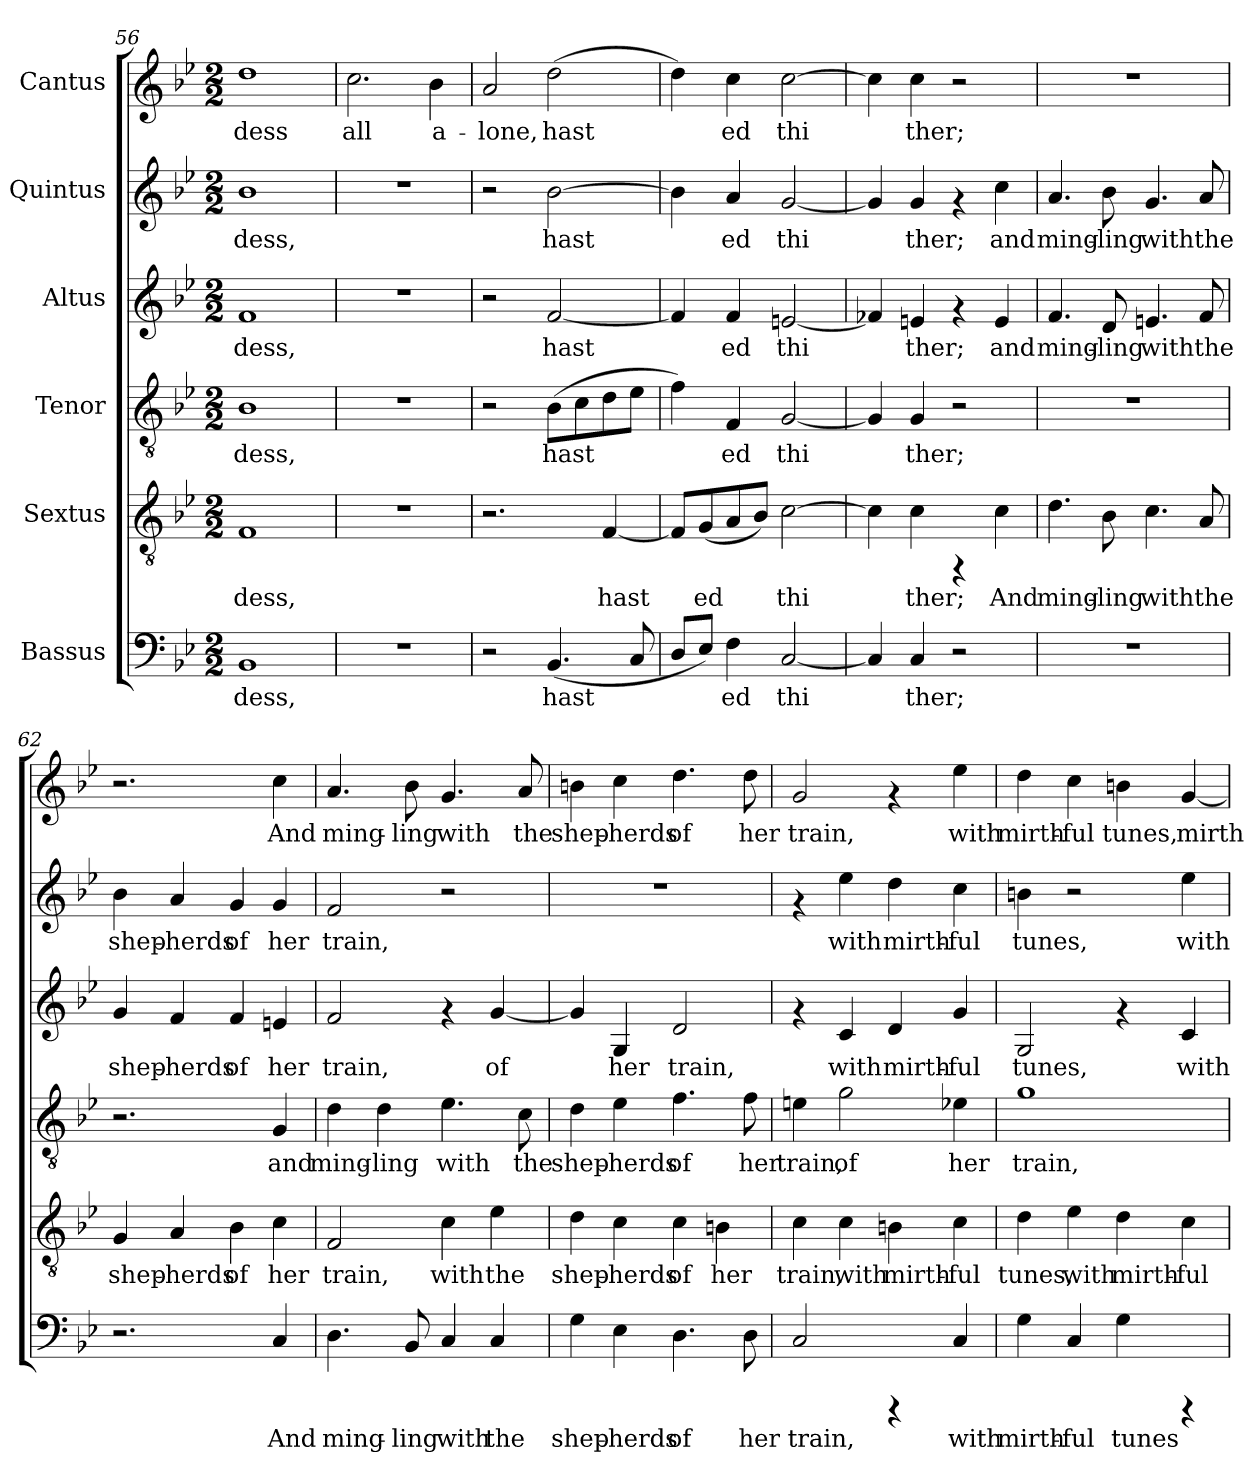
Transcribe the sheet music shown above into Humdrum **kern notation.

**kern	**text	**kern	**text	**kern	**text	**kern	**text	**kern	**text	**kern	**text
*part6	*part6	*part5	*part5	*part4	*part4	*part3	*part3	*part2	*part2	*part1	*part1
*staff6	*staff6	*staff5	*staff5	*staff4	*staff4	*staff3	*staff3	*staff2	*staff2	*staff1	*staff1
*I"Bassus	*	*I"Sextus	*	*I"Tenor	*	*I"Altus	*	*I"Quintus	*	*I"Cantus	*
*clefF4	*	*clefGv2	*	*clefGv2	*	*clefG2	*	*clefG2	*	*clefG2	*
*k[b-e-]	*	*k[b-e-]	*	*k[b-e-]	*	*k[b-e-]	*	*k[b-e-]	*	*k[b-e-]	*
*B-:	*	*B-:	*	*B-:	*	*B-:	*	*B-:	*	*B-:	*
*M2/2	*	*M2/2	*	*M2/2	*	*M2/2	*	*M2/2	*	*M2/2	*
=56	=56	=56	=56	=56	=56	=56	=56	=56	=56	=56	=56
!	!LO:LY:b:cj	!	!LO:LY:b:cj	!	!LO:LY:b:cj	!	!LO:LY:b:cj	!	!LO:LY:b:cj	!	!LO:LY:b:cj
1BB-	-dess,	1F	-dess,	1B-	-dess,	1f	-dess,	1b-	-dess,	1dd	-dess
!!LO:LB:g=z
=57	=57	=57	=57	=57	=57	=57	=57	=57	=57	=57	=57
!	!	!	!	!	!	!	!	!	!	!	!LO:LY:b:cj
1r	.	1r	.	1r	.	1r	.	1r	.	2.cc\	all
!	!	!	!	!	!	!	!	!	!	!	!LO:LY:b:cj
.	.	.	.	.	.	.	.	.	.	4b-\	a-
=58	=58	=58	=58	=58	=58	=58	=58	=58	=58	=58	=58
!	!	!	!	!	!	!	!	!	!	!	!LO:LY:b:cj
2r	.	2.r	.	2r	.	2r	.	2r	.	2a/	-lone,
!	!LO:LY:b:cj	!	!	!	!LO:LY:b:cj	!	!LO:LY:b:cj	!	!LO:LY:b:cj	!	!LO:LY:b:cj
(<4.BB-/	hast-	.	.	(>8B-\L	hast-	[<2f/	hast-	[>2b-\	hast-	(>2dd\	hast-
!	!	!	!	!	!LO:LY:b:cj	!	!	!	!	!	!
.	.	.	.	8c\	--	.	.	.	.	.	.
!	!	!	!LO:LY:b:cj	!	!LO:LY:b:cj	!	!	!	!	!	!
.	.	[<4F/	hast-	8d\	--	.	.	.	.	.	.
!	!LO:LY:b:cj	!	!	!	!LO:LY:b:cj	!	!	!	!	!	!
8C/	--	.	.	8e-\J	--	.	.	.	.	.	.
=59	=59	=59	=59	=59	=59	=59	=59	=59	=59	=59	=59
!	!LO:LY:b:cj	!	!LO:LY:b:cj	!	!LO:LY:b:cj	!	!LO:LY:b:cj	!	!LO:LY:b:cj	!	!LO:LY:b:cj
8D/L	-	8F/L]	-	4f\)	-	4f/]	-	4b-\]	-	4dd\)	-
!	!LO:LY:b:cj	!	!LO:LY:b:cj	!	!	!	!	!	!	!	!
8E-/J)	.	(<8G/	ed	.	.	.	.	.	.	.	.
!	!LO:LY:b:cj	!	!LO:LY:b:cj	!	!LO:LY:b:cj	!	!LO:LY:b:cj	!	!LO:LY:b:cj	!	!LO:LY:b:cj
4F\	ed	8A/	.	4F/	ed	4f/	ed	4a/	ed	4cc\	ed
!	!	!	!LO:LY:b:cj	!	!	!	!	!	!	!	!
.	.	8B-/J)	.	.	.	.	.	.	.	.	.
!	!LO:LY:b:cj	!	!LO:LY:b:cj	!	!LO:LY:b:cj	!	!LO:LY:b:cj	!	!LO:LY:b:cj	!	!LO:LY:b:cj
[<2C/	thi-	[>2c\	thi-	[<2G/	thi-	[<2en/	thi-	[<2g/	thi-	[>2cc\	thi-
=60	=60	=60	=60	=60	=60	=60	=60	=60	=60	=60	=60
!	!LO:LY:b:cj	!	!LO:LY:b:cj	!	!LO:LY:b:cj	!	!LO:LY:b:cj	!	!LO:LY:b:cj	!	!LO:LY:b:cj
4C/]	-	4c\]	-	4G/]	-	4f-X/]	-	4g/]	-	4cc\]	-
!	!LO:LY:b:cj	!	!LO:LY:b:cj	!	!LO:LY:b:cj	!	!LO:LY:b:cj	!	!LO:LY:b:cj	!	!LO:LY:b:cj
4C/	ther;	4c\	ther;	4G/	ther;	4en/	ther;	4g/	ther;	4cc\	ther;
2r	.	4rFF	.	2r	.	4rf	.	4rf	.	2r	.
!	!	!	!LO:LY:b:cj	!	!	!	!LO:LY:b:cj	!	!LO:LY:b:cj	!	!
.	.	4c\	And	.	.	4e/	and	4cc\	and	.	.
=61	=61	=61	=61	=61	=61	=61	=61	=61	=61	=61	=61
!	!	!	!LO:LY:b:cj	!	!	!	!LO:LY:b:cj	!	!LO:LY:b:cj	!	!
1r	.	4.d\	ming-	1r	.	4.f/	ming-	4.a/	ming-	1r	.
!	!	!	!LO:LY:b:cj	!	!	!	!LO:LY:b:cj	!	!LO:LY:b:cj	!	!
.	.	8B-\	-ling	.	.	8d/	-ling	8b-\	-ling	.	.
!	!	!	!LO:LY:b:cj	!	!	!	!LO:LY:b:cj	!	!LO:LY:b:cj	!	!
.	.	4.c\	with	.	.	4.en/	with	4.g/	with	.	.
!	!	!	!LO:LY:b:cj	!	!	!	!LO:LY:b:cj	!	!LO:LY:b:cj	!	!
.	.	8A/	the	.	.	8f/	the	8a/	the	.	.
!!LO:PB:g=z
=62	=62	=62	=62	=62	=62	=62	=62	=62	=62	=62	=62
!	!	!	!LO:LY:b:cj	!	!	!	!LO:LY:b:cj	!	!LO:LY:b:cj	!	!
2.r	.	4G/	shep-	2.r	.	4g/	shep-	4b-\	shep-	2.r	.
!	!	!	!LO:LY:b:cj	!	!	!	!LO:LY:b:cj	!	!LO:LY:b:cj	!	!
.	.	4A/	-herds	.	.	4f/	-herds	4a/	-herds	.	.
!	!	!	!LO:LY:b:cj	!	!	!	!LO:LY:b:cj	!	!LO:LY:b:cj	!	!
.	.	4B-\	of	.	.	4f/	of	4g/	of	.	.
!	!LO:LY:b:cj	!	!LO:LY:b:cj	!	!LO:LY:b:cj	!	!LO:LY:b:cj	!	!LO:LY:b:cj	!	!LO:LY:b:cj
4C/	And	4c\	her	4G/	and	4en/	her	4g/	her	4cc\	And
=63	=63	=63	=63	=63	=63	=63	=63	=63	=63	=63	=63
!	!LO:LY:b:cj	!	!LO:LY:b:cj	!	!LO:LY:b:cj	!	!LO:LY:b:cj	!	!LO:LY:b:cj	!	!LO:LY:b:cj
4.D\	ming-	2F/	train,	4d\	ming-	2f/	train,	2f/	train,	4.a/	ming-
!	!	!	!	!	!LO:LY:b:cj	!	!	!	!	!	!
.	.	.	.	4d\	-ling	.	.	.	.	.	.
!	!LO:LY:b:cj	!	!	!	!	!	!	!	!	!	!LO:LY:b:cj
8BB-/	-ling	.	.	.	.	.	.	.	.	8b-\	-ling
!	!LO:LY:b:cj	!	!LO:LY:b:cj	!	!LO:LY:b:cj	!	!	!	!	!	!LO:LY:b:cj
4C/	with	4c\	with	4.e-\	with	4rf	.	2r	.	4.g/	with
!	!LO:LY:b:cj	!	!LO:LY:b:cj	!	!	!	!LO:LY:b:cj	!	!	!	!
4C/	the	4e-\	the	.	.	[<4g/	of	.	.	.	.
!	!	!	!	!	!LO:LY:b:cj	!	!	!	!	!	!LO:LY:b:cj
.	.	.	.	8c\	the	.	.	.	.	8a/	the
=64	=64	=64	=64	=64	=64	=64	=64	=64	=64	=64	=64
!	!LO:LY:b:cj	!	!LO:LY:b:cj	!	!LO:LY:b:cj	!	!LO:LY:b:cj	!	!	!	!LO:LY:b:cj
4G\	shep-	4d\	shep-	4d\	shep-	4g/]	.	1r	.	4bn\	shep-
!	!LO:LY:b:cj	!	!LO:LY:b:cj	!	!LO:LY:b:cj	!	!LO:LY:b:cj	!	!	!	!LO:LY:b:cj
4E-\	-herds	4c\	-herds	4e-\	-herds	4G/	her	.	.	4cc\	-herds
!	!LO:LY:b:cj	!	!LO:LY:b:cj	!	!LO:LY:b:cj	!	!LO:LY:b:cj	!	!	!	!LO:LY:b:cj
4.D\	of	4c\	of	4.f\	of	2d/	train,	.	.	4.dd\	of
!	!	!	!LO:LY:b:cj	!	!	!	!	!	!	!	!
.	.	4Bn\	her	.	.	.	.	.	.	.	.
!	!LO:LY:b:cj	!	!	!	!LO:LY:b:cj	!	!	!	!	!	!LO:LY:b:cj
8D\	her	.	.	8f\	her	.	.	.	.	8dd\	her
=65	=65	=65	=65	=65	=65	=65	=65	=65	=65	=65	=65
!	!LO:LY:b:cj	!	!LO:LY:b:cj	!	!LO:LY:b:cj	!	!	!	!	!	!LO:LY:b:cj
2C/	train,	4c\	train,	4en\	train,	4rf	.	4rf	.	2g/	train,
!	!	!	!LO:LY:b:cj	!	!LO:LY:b:cj	!	!LO:LY:b:cj	!	!LO:LY:b:cj	!	!
.	.	4c\	with	2g\	of	4c/	with	4ee-\	with	.	.
!	!	!	!LO:LY:b:cj	!	!	!	!LO:LY:b:cj	!	!LO:LY:b:cj	!	!
4rCCC	.	4Bn\	mirth-	.	.	4d/	mirth-	4dd\	mirth-	4rf	.
!	!LO:LY:b:cj	!	!LO:LY:b:cj	!	!LO:LY:b:cj	!	!LO:LY:b:cj	!	!LO:LY:b:cj	!	!LO:LY:b:cj
4C/	with	4c\	-ful	4e-X\	her	4g/	-ful	4cc\	-ful	4ee-\	with
!!LO:LB:g=z
=66	=66	=66	=66	=66	=66	=66	=66	=66	=66	=66	=66
!	!LO:LY:b:cj	!	!LO:LY:b:cj	!	!LO:LY:b:cj	!	!LO:LY:b:cj	!	!LO:LY:b:cj	!	!LO:LY:b:cj
4G\	mirth-	4d\	tunes,	1g	train,	2G/	tunes,	4bn\	tunes,	4dd\	mirth-
!	!LO:LY:b:cj	!	!LO:LY:b:cj	!	!	!	!	!	!	!	!LO:LY:b:cj
4C/	-ful	4e-\	with	.	.	.	.	2r	.	4cc\	-ful
!	!LO:LY:b:cj	!	!LO:LY:b:cj	!	!	!	!	!	!	!	!LO:LY:b:cj
4G\	tunes	4d\	mirth-	.	.	4rf	.	.	.	4bn\	tunes,
!	!	!	!LO:LY:b:cj	!	!	!	!LO:LY:b:cj	!	!LO:LY:b:cj	!	!LO:LY:b:cj
4rCCC	.	4c\	-ful	.	.	4c/	with	4ee-\	with	[<4g/	mirth-
=	=	=	=	=	=	=	=	=	=	=	=
*-	*-	*-	*-	*-	*-	*-	*-	*-	*-	*-	*-
